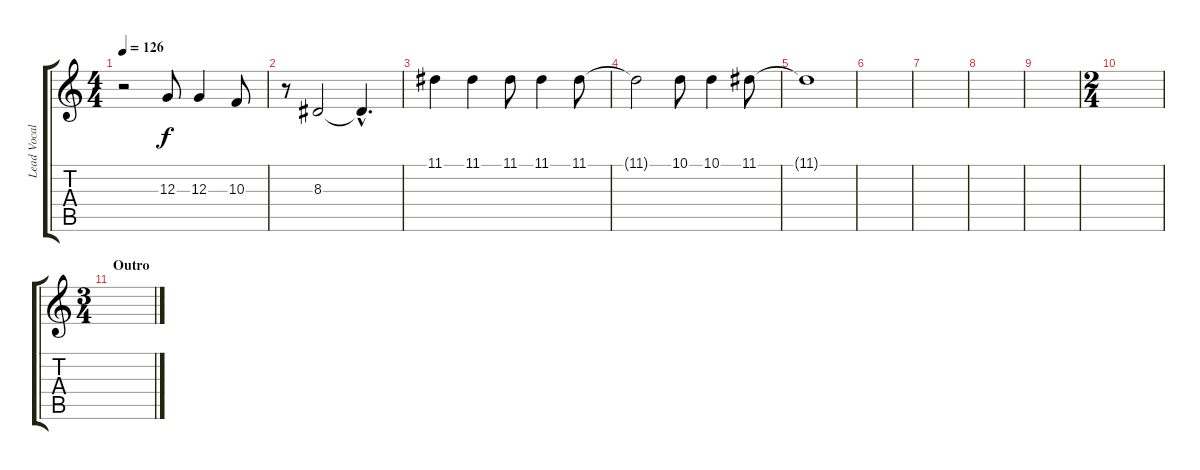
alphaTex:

\track ("Lead Vocals" "Lead Vocal") {instrument trombone}
\staff {score tabs}
\tuning (E4 B3 G3 D3 A2 E2) {hide}
\ts (4 4)
\tempo 126
\clef g2
\ks c
r.2{dy f} 12.3.8 12.3.4 10.3.8 |
r.8 8.3.2 8.3{hac t}.4{d} |
11.1.4 11.1.4 11.1.8 11.1.4 11.1.8 |
11.1{t}.2 10.1.8 10.1.4 11.1.8 |
11.1{t}.1 |
|
|
|
|
\ts (2 4)
|
\ts (3 4)
\section ("" "Outro")
